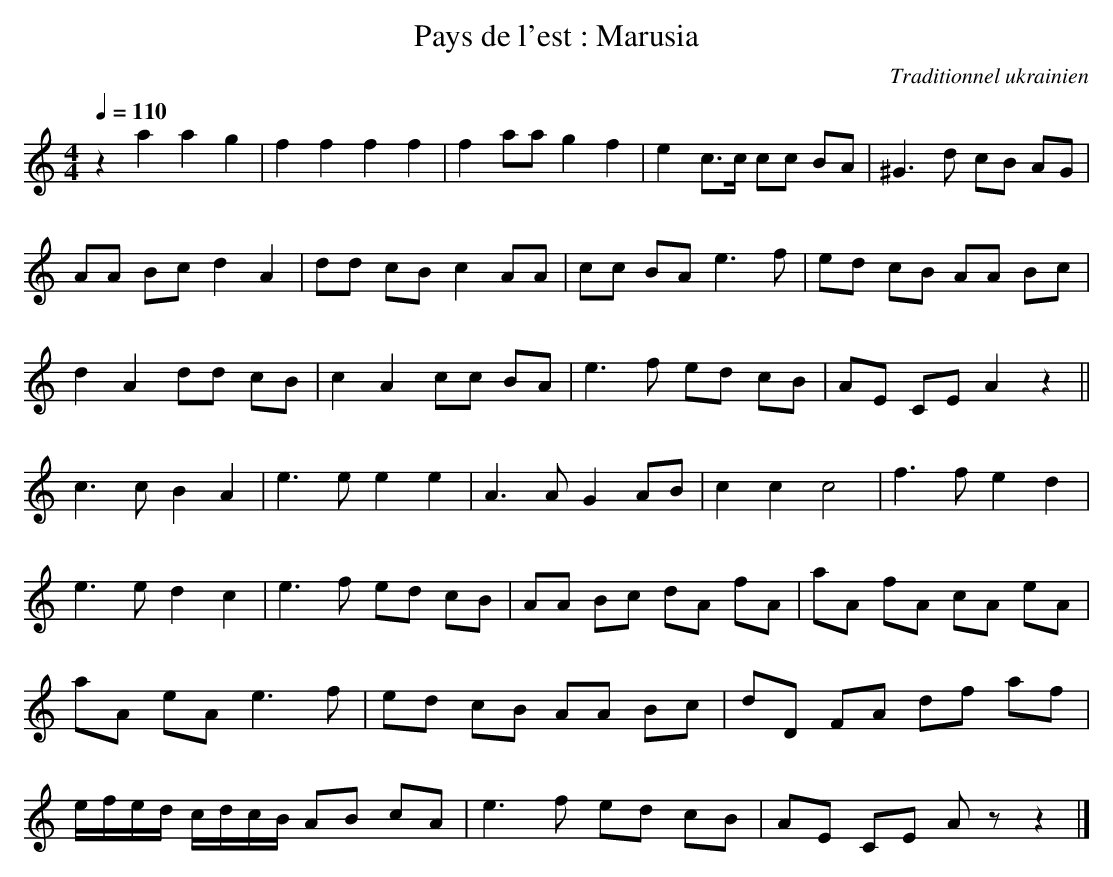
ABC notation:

X:1
T:Pays de l'est : Marusia
C:Traditionnel ukrainien
L:1/8
M:4/4
Q:1/4=110
K:Am
z2 a2 a2 g2 | f2 f2 f2 f2 | f2 aa g2 f2 | e2 c>c cc BA |\
^G3 d cB AG | AA Bc d2 A2 | dd cB c2 AA |\
cc BA e3 f | ed cB AA Bc | d2 A2 dd cB |\
c2 A2 cc BA | e3 f ed cB | AE CE A2 z2 ||\
c3 c B2 A2 | e3 e e2 e2 | A3 A G2 AB |\
c2 c2 c4 | f3 f e2 d2 | e3 e d2 c2 |\
e3 f ed cB | AA Bc dA fA | aA fA cA eA |\
aA eA e3 f | ed cB AA Bc | dD FA df af |\
e/f/e/d/ c/d/c/B/ AB cA | e3 f ed cB | AE CE Az z2 |]
